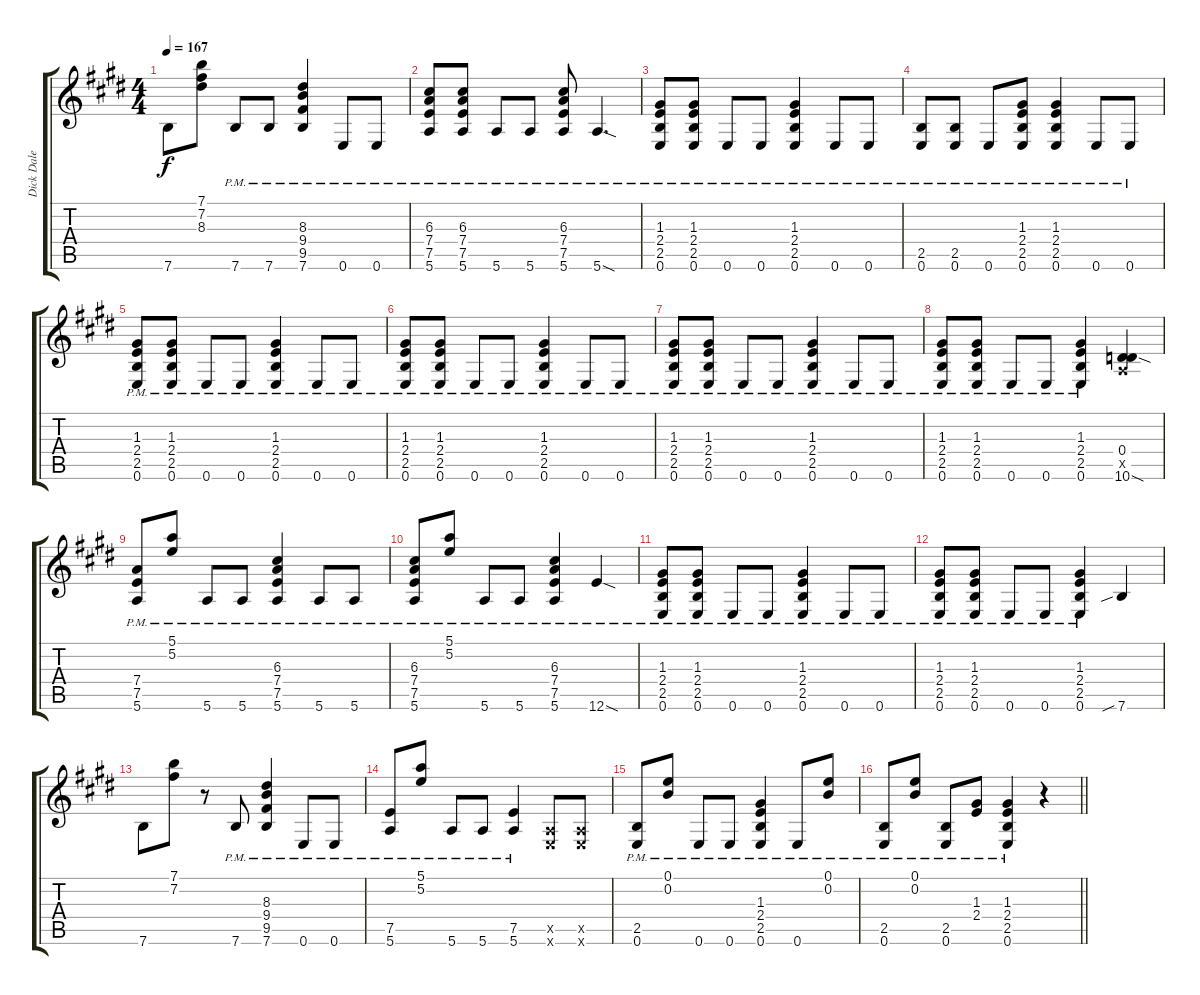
\track ("Dick Dale" "Dick Dale") {instrument overdrivenguitar}
\staff {score tabs}
\tuning (E4 B3 G3 D3 A2 E2) {hide}
\ts (4 4)
\tempo 167
\clef g2
\ks e
7.6.8{dy f} (7.1 7.2 8.3).8 7.6{pm}.8 7.6{pm}.8 (8.3 9.4 9.5 7.6{pm}).4 0.6{pm}.8 0.6{pm}.8 |
(6.3 7.4 7.5 5.6{pm}).8 (6.3 7.4 7.5 5.6{pm}).8 5.6{pm}.8 5.6{pm}.8 (6.3 7.4 7.5 5.6{pm}).8 5.6{sod pm}.4{d} |
(1.3 2.4 2.5 0.6{pm}).8 (1.3 2.4 2.5 0.6{pm}).8 0.6{pm}.8 0.6{pm}.8 (1.3 2.4 2.5 0.6{pm}).4 0.6{pm}.8 0.6{pm}.8 |
(2.5 0.6{pm}).8 (2.5 0.6{pm}).8 0.6{pm}.8 (1.3 2.4 2.5 0.6{pm}).8 (1.3 2.4 2.5 0.6{pm}).4 0.6{pm}.8 0.6{pm}.8 |
(1.3 2.4 2.5 0.6{pm}).8 (1.3 2.4 2.5 0.6{pm}).8 0.6{pm}.8 0.6{pm}.8 (1.3 2.4 2.5 0.6{pm}).4 0.6{pm}.8 0.6{pm}.8 |
(1.3 2.4 2.5 0.6{pm}).8 (1.3 2.4 2.5 0.6{pm}).8 0.6{pm}.8 0.6{pm}.8 (1.3 2.4 2.5 0.6{pm}).4 0.6{pm}.8 0.6{pm}.8 |
(1.3 2.4 2.5 0.6{pm}).8 (1.3 2.4 2.5 0.6{pm}).8 0.6{pm}.8 0.6{pm}.8 (1.3 2.4 2.5 0.6{pm}).4 0.6{pm}.8 0.6{pm}.8 |
(1.3 2.4 2.5 0.6{pm}).8 (1.3 2.4 2.5 0.6{pm}).8 0.6{pm}.8 0.6{pm}.8 (1.3 2.4 2.5 0.6{pm}).4 (0.4 0.5{x} 10.6{sod}).4 |
(7.4 7.5 5.6{pm}).8 (5.1 5.2{pm}).8 5.6{pm}.8 5.6{pm}.8 (6.3 7.4 7.5 5.6{pm}).4 5.6{pm}.8 5.6{pm}.8 |
(6.3 7.4 7.5 5.6{pm}).8 (5.1 5.2{pm}).8 5.6{pm}.8 5.6{pm}.8 (6.3 7.4 7.5 5.6{pm}).4 12.6{sod pm}.4 |
(1.3 2.4 2.5 0.6{pm}).8 (1.3 2.4 2.5 0.6{pm}).8 0.6{pm}.8 0.6{pm}.8 (1.3 2.4 2.5 0.6{pm}).4 0.6{pm}.8 0.6{pm}.8 |
(1.3 2.4 2.5 0.6{pm}).8 (1.3 2.4 2.5 0.6{pm}).8 0.6{pm}.8 0.6{pm}.8 (1.3 2.4 2.5 0.6{pm}).4 7.6{sib}.4 |
7.6.8 (7.1 7.2).8 r.8 7.6{pm}.8 (8.3 9.4 9.5 7.6{pm}).4 0.6{pm}.8 0.6{pm}.8 |
(7.5 5.6{pm}).8 (5.1 5.2{pm}).8 5.6{pm}.8 5.6{pm}.8 (7.5 5.6{pm}).4 (0.5{x} 0.6{x}).8 (0.5{x} 0.6{x}).8 |
(2.5 0.6{pm}).8 (0.1 0.2{pm}).8 0.6{pm}.8 0.6{pm}.8 (1.3 2.4 2.5 0.6{pm}).4 0.6{pm}.8 (0.1 0.2{pm}).8 |
\barLineRight lightlight
(2.5 0.6{pm}).8 (0.1 0.2{pm}).8 (2.5 0.6{pm}).8 (1.3{pm} 2.4).8 (1.3 2.4 2.5 0.6{pm}).4 r.4
